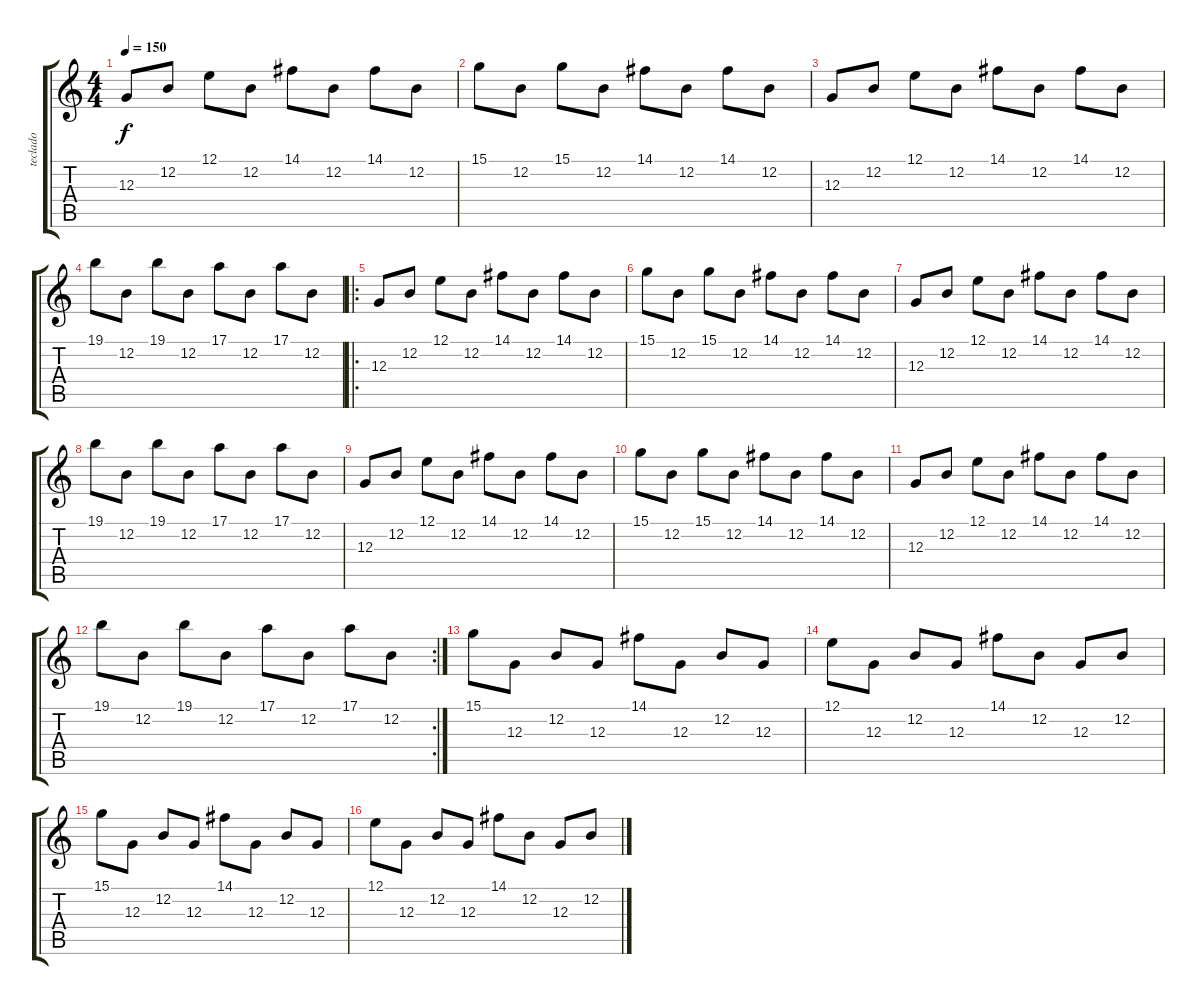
\track ("teclado" "teclado") {instrument synthstrings2}
\staff {score tabs}
\tuning (E4 B3 G3 D3 A2 E2) {hide}
\ts (4 4)
\tempo 150
\clef g2
\ks c
12.3.8{dy f} 12.2.8 12.1.8 12.2.8 14.1.8 12.2.8 14.1.8 12.2.8 |
15.1.8 12.2.8 15.1.8 12.2.8 14.1.8 12.2.8 14.1.8 12.2.8 |
12.3.8 12.2.8 12.1.8 12.2.8 14.1.8 12.2.8 14.1.8 12.2.8 |
19.1.8 12.2.8 19.1.8 12.2.8 17.1.8 12.2.8 17.1.8 12.2.8 |
\ro
12.3.8 12.2.8 12.1.8 12.2.8 14.1.8 12.2.8 14.1.8 12.2.8 |
15.1.8 12.2.8 15.1.8 12.2.8 14.1.8 12.2.8 14.1.8 12.2.8 |
12.3.8 12.2.8 12.1.8 12.2.8 14.1.8 12.2.8 14.1.8 12.2.8 |
19.1.8 12.2.8 19.1.8 12.2.8 17.1.8 12.2.8 17.1.8 12.2.8 |
12.3.8 12.2.8 12.1.8 12.2.8 14.1.8 12.2.8 14.1.8 12.2.8 |
15.1.8 12.2.8 15.1.8 12.2.8 14.1.8 12.2.8 14.1.8 12.2.8 |
12.3.8 12.2.8 12.1.8 12.2.8 14.1.8 12.2.8 14.1.8 12.2.8 |
\rc 2
19.1.8 12.2.8 19.1.8 12.2.8 17.1.8 12.2.8 17.1.8 12.2.8 |
15.1.8 12.3.8 12.2.8 12.3.8 14.1.8 12.3.8 12.2.8 12.3.8 |
12.1.8 12.3.8 12.2.8 12.3.8 14.1.8 12.2.8 12.3.8 12.2.8 |
15.1.8 12.3.8 12.2.8 12.3.8 14.1.8 12.3.8 12.2.8 12.3.8 |
12.1.8 12.3.8 12.2.8 12.3.8 14.1.8 12.2.8 12.3.8 12.2.8
